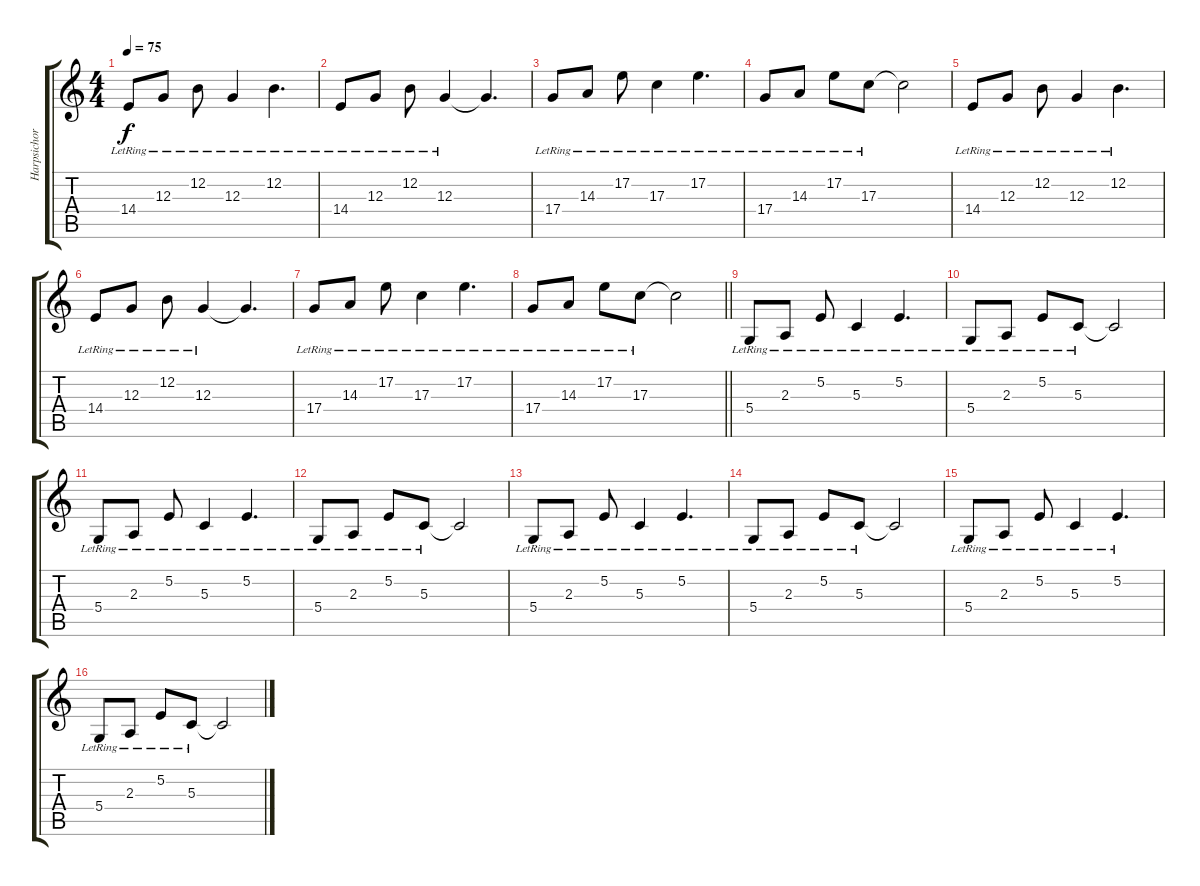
\track ("Harpsichord" "Harpsichor") {instrument harpsichord}
\staff {score tabs}
\tuning (E4 B3 G3 D3 A2 E2) {hide}
\ts (4 4)
\tempo 75
\clef g2
\ks c
14.4{lr}.8{dy f} 12.3{lr}.8 12.2{lr}.8 12.3{lr}.4 12.2{lr}.4{d} |
14.4{lr}.8 12.3{lr}.8 12.2{lr}.8 12.3{lr}.4 12.3{t}.4{d} |
17.4{lr}.8 14.3{lr}.8 17.2{lr}.8 17.3{lr}.4 17.2{lr}.4{d} |
17.4{lr}.8 14.3{lr}.8 17.2{lr}.8 17.3{lr}.8 17.3{t}.2 |
14.4{lr}.8 12.3{lr}.8 12.2{lr}.8 12.3{lr}.4 12.2{lr}.4{d} |
14.4{lr}.8 12.3{lr}.8 12.2{lr}.8 12.3{lr}.4 12.3{t}.4{d} |
17.4{lr}.8 14.3{lr}.8 17.2{lr}.8 17.3{lr}.4 17.2{lr}.4{d} |
\barLineRight lightlight
17.4{lr}.8 14.3{lr}.8 17.2{lr}.8 17.3{lr}.8 17.3{t}.2 |
5.4{lr}.8 2.3{lr}.8 5.2{lr}.8 5.3{lr}.4 5.2{lr}.4{d} |
5.4{lr}.8 2.3{lr}.8 5.2{lr}.8 5.3{lr}.8 5.3{t}.2 |
5.4{lr}.8 2.3{lr}.8 5.2{lr}.8 5.3{lr}.4 5.2{lr}.4{d} |
5.4{lr}.8 2.3{lr}.8 5.2{lr}.8 5.3{lr}.8 5.3{t}.2 |
5.4{lr}.8 2.3{lr}.8 5.2{lr}.8 5.3{lr}.4 5.2{lr}.4{d} |
5.4{lr}.8 2.3{lr}.8 5.2{lr}.8 5.3{lr}.8 5.3{t}.2 |
5.4{lr}.8 2.3{lr}.8 5.2{lr}.8 5.3{lr}.4 5.2{lr}.4{d} |
5.4{lr}.8 2.3{lr}.8 5.2{lr}.8 5.3{lr}.8 5.3{t}.2
